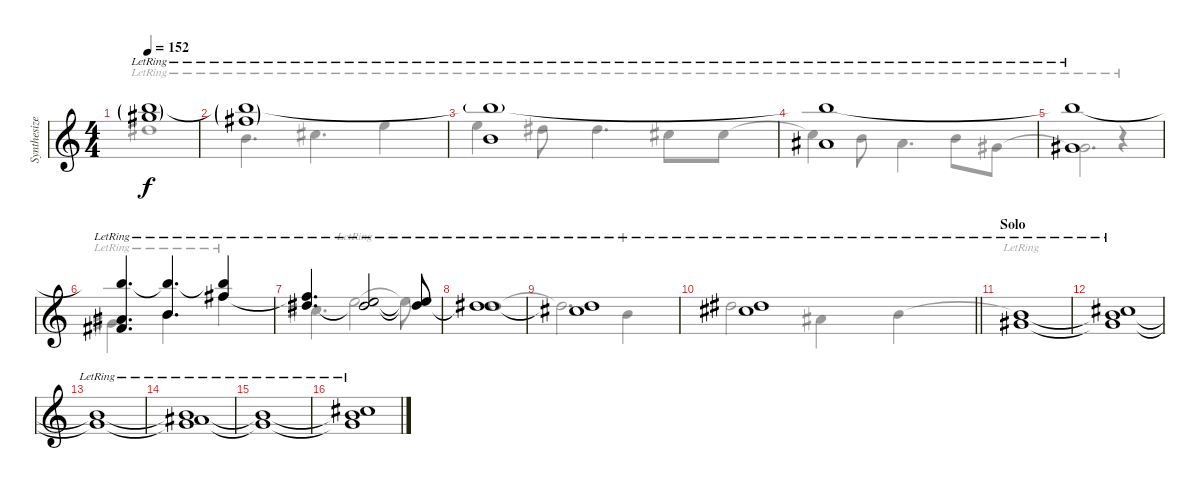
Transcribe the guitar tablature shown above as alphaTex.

\track ("Synthesizer" "Synthesize") {mute instrument pad5bowed}
\staff {score}
\tuning (E4 B3 G3 D3 A2 E2 B1) {hide}
\voice
\ts (4 4)
\tempo 152
\clef g2
\ks c
(16.1{g lr} 24.2{g lr t}).1{dy f} |
(14.1{g lr} 24.2{g lr t}).1 |
(7.1{lr} 24.2{g lr t}).1 |
(6.1{lr} 24.2{lr t}).1 |
(4.1{lr} 24.2{lr t}).1 |
(2.1{lr} 24.2{lr t} 15.3{lr}).4{d} (7.1{lr} 24.2{lr t}).4{d} (14.1{lr} 24.2{lr t}).4 |
(14.1{lr t} 16.2{lr}).4{d} (12.1{lr} 16.2{lr t}).2 (12.1{lr t} 16.2{lr t}).8 |
(11.1{lr} 16.2{lr t}).1 |
(9.1{lr} 16.2{lr t}).1 |
\barLineRight lightlight
(9.1{lr} 16.2{lr}).1 |
\section ("" "Solo")
(7.1{lr} 9.2{lr}).1 |
(7.1{lr t} 9.2{lr t} 18.3{lr}).1 |
(7.1{lr t} 9.2{lr t}).1 |
(7.1{lr t} 9.2{lr t} 15.3{lr}).1 |
(7.1{lr t} 9.2{lr t}).1 |
(7.1{lr t} 9.2{lr t} 18.3{lr}).1
\voice
\clef g2
\ottava regular
\simile none
\ks c
11.1{lr t}.1{dy f} |
7.1{lr}.4{d} 9.1{lr}.4{d} 12.1{lr}.4 |
12.1{lr}.4 11.1{lr}.8 11.1{lr}.4{d} 9.1{lr}.8 9.1{lr}.8 |
9.1{lr t}.4 7.1{lr}.8 6.1{lr}.4{d} 7.1{lr}.8 4.1{lr}.8 |
4.1{lr t}.2{d} r.4 |
4.1{lr}.4{d} 7.1{lr}.4{d} 14.1{lr}.4 |
9.1.4{d} 12.1{lr}.2 12.1{lr t}.8 |
11.1{lr}.1 |
11.1{lr t}.2{d} 7.1{lr}.4 |
\barLineRight lightlight
11.1.2 6.1.4 7.1.4 |
7.1{lr t}.1 |
|
|
|
|
